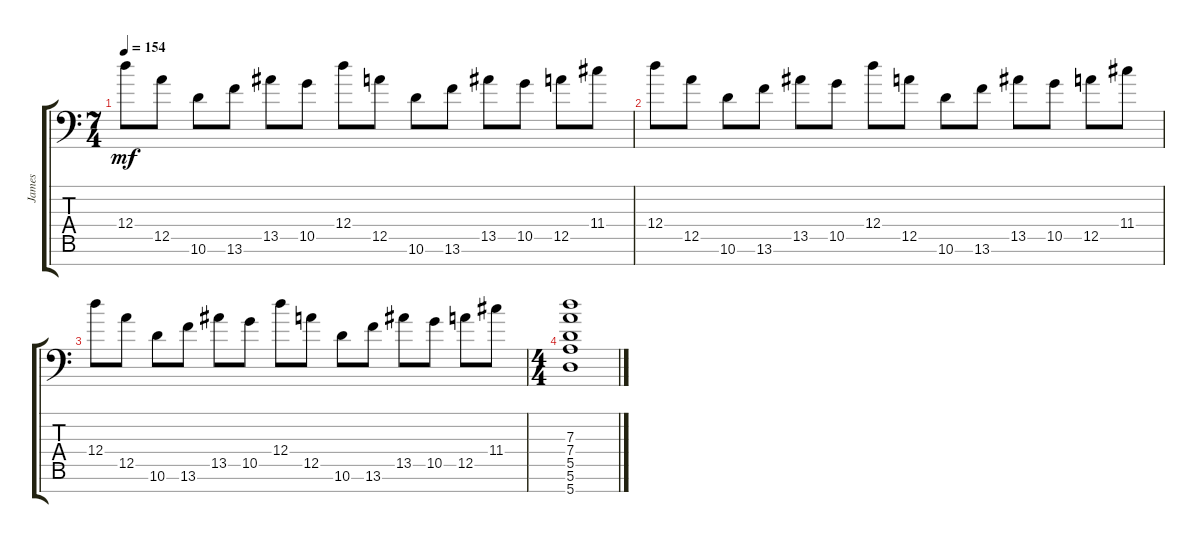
\track ("James" "James") {instrument distortionguitar}
\staff {score tabs}
\tuning (E4 B3 G3 D3 A2 E2 A1) {hide}
\ts (7 4)
\tempo 154
\clef f4
\ks c
12.4.8{dy mf} 12.5.8 10.6.8 13.6.8 13.5.8 10.5.8 12.4.8 12.5.8 10.6.8 13.6.8 13.5.8 10.5.8 12.5.8 11.4.8 |
12.4.8 12.5.8 10.6.8 13.6.8 13.5.8 10.5.8 12.4.8 12.5.8 10.6.8 13.6.8 13.5.8 10.5.8 12.5.8 11.4.8 |
12.4.8 12.5.8 10.6.8 13.6.8 13.5.8 10.5.8 12.4.8 12.5.8 10.6.8 13.6.8 13.5.8 10.5.8 12.5.8 11.4.8 |
\ts (4 4)
(7.3 7.4 5.5 5.6 5.7).1
